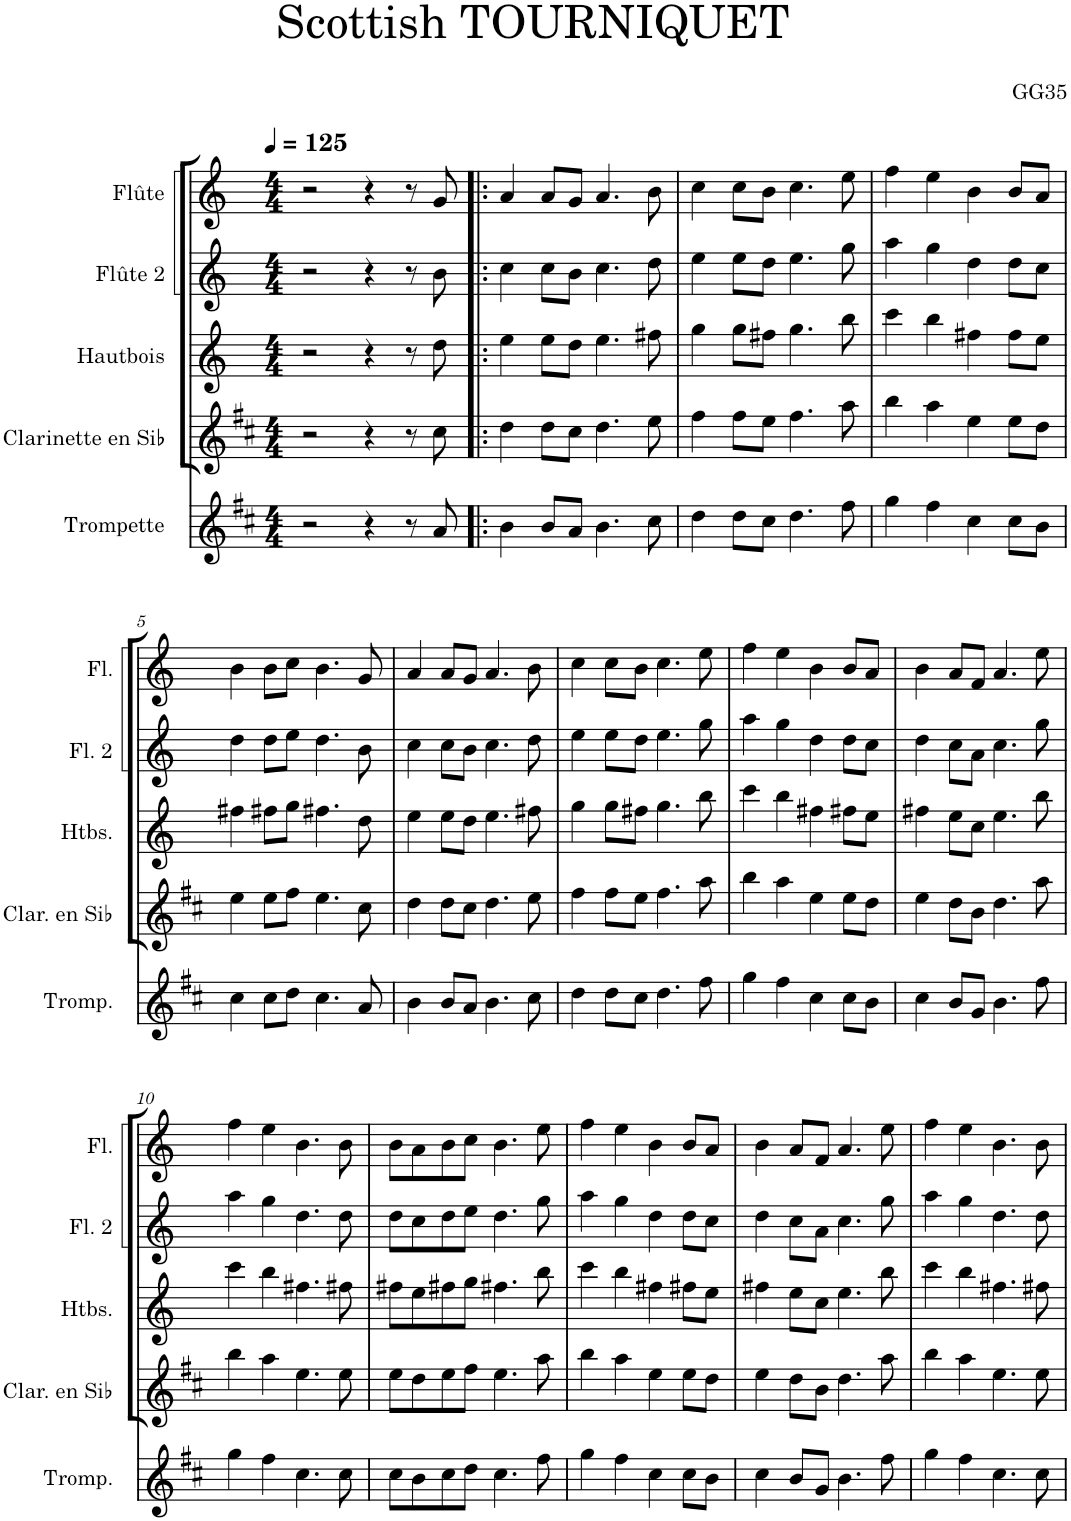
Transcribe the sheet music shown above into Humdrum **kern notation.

**kern	**kern	**kern	**kern	**kern
*part5	*part4	*part3	*part2	*part1
*staff5	*staff4	*staff3	*staff2	*staff1
*I"Trompette	*I"Clarinette en Sib	*I"Hautbois	*I"Flûte 2	*I"Flûte
*I'Tromp.	*I'Clar. en Sib	*I'Htbs.	*I'Fl. 2	*I'Fl.
*clefG2	*clefG2	*clefG2	*clefG2	*clefG2
*Trd1c2	*Trd1c2	*	*	*
*k[f#c#]	*k[f#c#]	*k[]	*k[]	*k[]
*M4/4	*M4/4	*M4/4	*M4/4	*M4/4
*MM125	*MM125	*MM125	*MM125	*MM125
=1	=1	=1	=1	=1
2r	2r	2r	2r	2r
4r	4r	4r	4r	4r
8r	8r	8r	8r	8r
8a/	8cc#\	8dd\	8b\	8g/
=2!|:	=2!|:	=2!|:	=2!|:	=2!|:
4b\	4dd\	4ee\	4cc\	4a/
8b/L	8dd\L	8ee\L	8cc\L	8a/L
8a/J	8cc#\J	8dd\J	8b\J	8g/J
4.b\	4.dd\	4.ee\	4.cc\	4.a/
8cc#\	8ee\	8ff#X\	8dd\	8b\
=3	=3	=3	=3	=3
4dd\	4ff#\	4gg\	4ee\	4cc\
8dd\L	8ff#\L	8gg\L	8ee\L	8cc\L
8cc#\J	8ee\J	8ff#X\J	8dd\J	8b\J
4.dd\	4.ff#\	4.gg\	4.ee\	4.cc\
8ff#\	8aa\	8bb\	8gg\	8ee\
=4	=4	=4	=4	=4
4gg\	4bb\	4ccc\	4aa\	4ff\
4ff#\	4aa\	4bb\	4gg\	4ee\
4cc#\	4ee\	4ff#X\	4dd\	4b\
8cc#\L	8ee\L	8ff#\L	8dd\L	8b/L
8b\J	8dd\J	8ee\J	8cc\J	8a/J
!!LO:LB:g=z
=5	=5	=5	=5	=5
4cc#\	4ee\	4ff#X\	4dd\	4b\
8cc#\L	8ee\L	8ff#X\L	8dd\L	8b\L
8dd\J	8ff#\J	8gg\J	8ee\J	8cc\J
4.cc#\	4.ee\	4.ff#X\	4.dd\	4.b\
8a/	8cc#\	8dd\	8b\	8g/
=6	=6	=6	=6	=6
4b\	4dd\	4ee\	4cc\	4a/
8b/L	8dd\L	8ee\L	8cc\L	8a/L
8a/J	8cc#\J	8dd\J	8b\J	8g/J
4.b\	4.dd\	4.ee\	4.cc\	4.a/
8cc#\	8ee\	8ff#X\	8dd\	8b\
=7	=7	=7	=7	=7
4dd\	4ff#\	4gg\	4ee\	4cc\
8dd\L	8ff#\L	8gg\L	8ee\L	8cc\L
8cc#\J	8ee\J	8ff#X\J	8dd\J	8b\J
4.dd\	4.ff#\	4.gg\	4.ee\	4.cc\
8ff#\	8aa\	8bb\	8gg\	8ee\
=8	=8	=8	=8	=8
4gg\	4bb\	4ccc\	4aa\	4ff\
4ff#\	4aa\	4bb\	4gg\	4ee\
4cc#\	4ee\	4ff#X\	4dd\	4b\
8cc#\L	8ee\L	8ff#X\L	8dd\L	8b/L
8b\J	8dd\J	8ee\J	8cc\J	8a/J
=9	=9	=9	=9	=9
4cc#\	4ee\	4ff#X\	4dd\	4b\
8b/L	8dd\L	8ee\L	8cc\L	8a/L
8g/J	8b\J	8cc\J	8a\J	8f/J
4.b\	4.dd\	4.ee\	4.cc\	4.a/
8ff#\	8aa\	8bb\	8gg\	8ee\
!!LO:LB:g=z
=10	=10	=10	=10	=10
4gg\	4bb\	4ccc\	4aa\	4ff\
4ff#\	4aa\	4bb\	4gg\	4ee\
4.cc#\	4.ee\	4.ff#X\	4.dd\	4.b\
8cc#\	8ee\	8ff#X\	8dd\	8b\
=11	=11	=11	=11	=11
8cc#\L	8ee\L	8ff#X\L	8dd\L	8b\L
8b\	8dd\	8ee\	8cc\	8a\
8cc#\	8ee\	8ff#X\	8dd\	8b\
8dd\J	8ff#\J	8gg\J	8ee\J	8cc\J
4.cc#\	4.ee\	4.ff#X\	4.dd\	4.b\
8ff#\	8aa\	8bb\	8gg\	8ee\
=12	=12	=12	=12	=12
4gg\	4bb\	4ccc\	4aa\	4ff\
4ff#\	4aa\	4bb\	4gg\	4ee\
4cc#\	4ee\	4ff#X\	4dd\	4b\
8cc#\L	8ee\L	8ff#X\L	8dd\L	8b/L
8b\J	8dd\J	8ee\J	8cc\J	8a/J
=13	=13	=13	=13	=13
4cc#\	4ee\	4ff#X\	4dd\	4b\
8b/L	8dd\L	8ee\L	8cc\L	8a/L
8g/J	8b\J	8cc\J	8a\J	8f/J
4.b\	4.dd\	4.ee\	4.cc\	4.a/
8ff#\	8aa\	8bb\	8gg\	8ee\
=14	=14	=14	=14	=14
4gg\	4bb\	4ccc\	4aa\	4ff\
4ff#\	4aa\	4bb\	4gg\	4ee\
4.cc#\	4.ee\	4.ff#X\	4.dd\	4.b\
8cc#\	8ee\	8ff#X\	8dd\	8b\
=	=	=	=	=
*-	*-	*-	*-	*-
